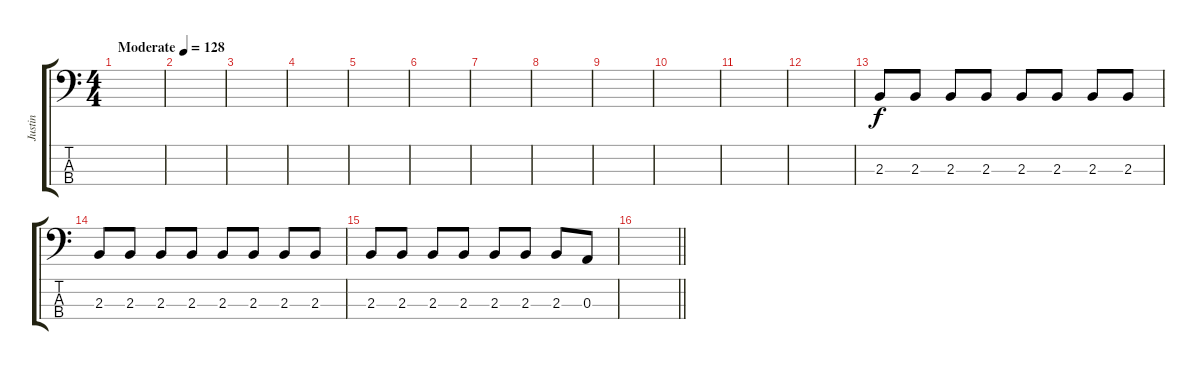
\track ("Justin" "Justin") {instrument electricbasspick}
\staff {score tabs}
\tuning (G2 D2 A1 E1) {hide}
\ts (4 4)
\tempo (128 "Moderate")
\clef f4
\ks c
|
|
|
|
|
|
|
|
|
|
|
|
2.3.8 2.3.8 2.3.8 2.3.8 2.3.8 2.3.8 2.3.8 2.3.8 |
2.3.8 2.3.8 2.3.8 2.3.8 2.3.8 2.3.8 2.3.8 2.3.8 |
2.3.8 2.3.8 2.3.8 2.3.8 2.3.8 2.3.8 2.3.8 0.3.8 |
\barLineRight lightlight
